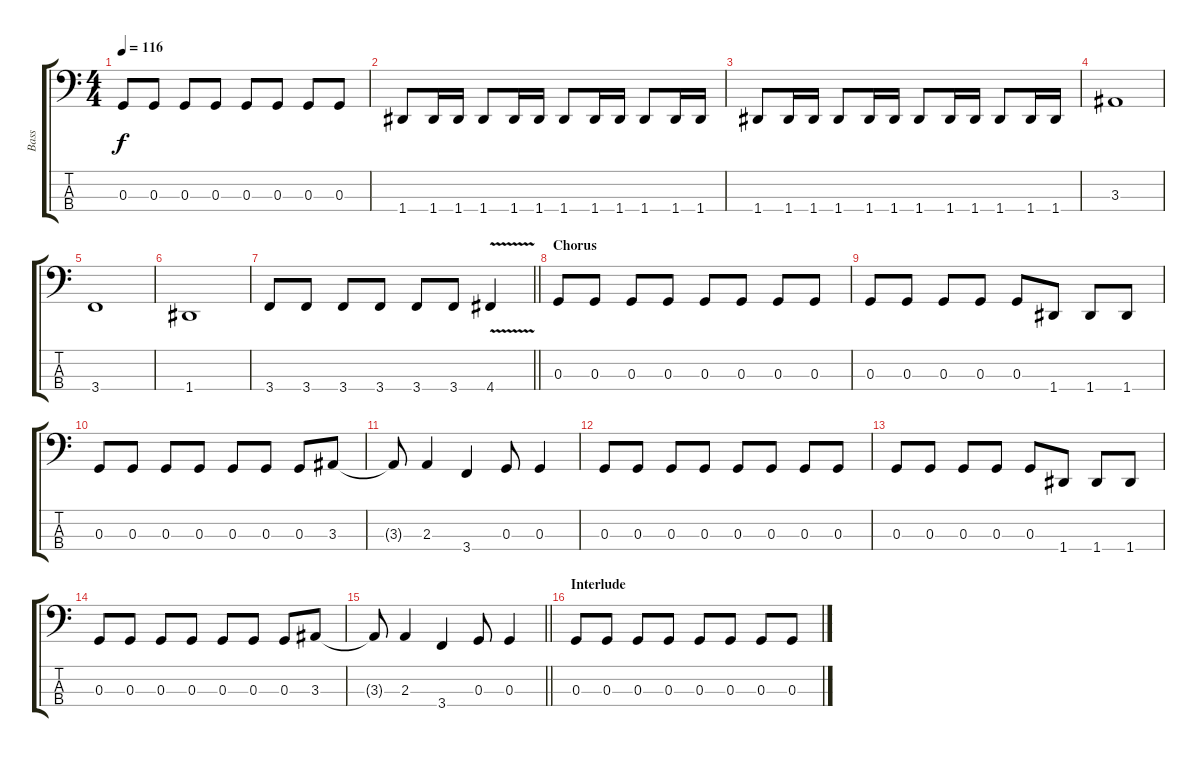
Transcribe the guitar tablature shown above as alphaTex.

\track ("Bass" "Bass") {instrument electricbasspick}
\staff {score tabs}
\tuning (F2 C2 G1 D1) {hide}
\ts (4 4)
\tempo 116
\clef f4
\ks c
0.3.8{dy f} 0.3.8 0.3.8 0.3.8 0.3.8 0.3.8 0.3.8 0.3.8 |
1.4.8 1.4.16 1.4.16 1.4.8 1.4.16 1.4.16 1.4.8 1.4.16 1.4.16 1.4.8 1.4.16 1.4.16 |
1.4.8 1.4.16 1.4.16 1.4.8 1.4.16 1.4.16 1.4.8 1.4.16 1.4.16 1.4.8 1.4.16 1.4.16 |
3.3.1 |
3.4.1 |
1.4.1 |
\barLineRight lightlight
3.4.8 3.4.8 3.4.8 3.4.8 3.4.8 3.4.8 4.4{v}.4 |
\section ("" "Chorus")
0.3.8 0.3.8 0.3.8 0.3.8 0.3.8 0.3.8 0.3.8 0.3.8 |
0.3.8 0.3.8 0.3.8 0.3.8 0.3.8 1.4.8 1.4.8 1.4.8 |
0.3.8 0.3.8 0.3.8 0.3.8 0.3.8 0.3.8 0.3.8 3.3.8 |
3.3{t}.8 2.3.4 3.4.4 0.3.8 0.3.4 |
0.3.8 0.3.8 0.3.8 0.3.8 0.3.8 0.3.8 0.3.8 0.3.8 |
0.3.8 0.3.8 0.3.8 0.3.8 0.3.8 1.4.8 1.4.8 1.4.8 |
0.3.8 0.3.8 0.3.8 0.3.8 0.3.8 0.3.8 0.3.8 3.3.8 |
\barLineRight lightlight
3.3{t}.8 2.3.4 3.4.4 0.3.8 0.3.4 |
\section ("" "Interlude")
0.3.8 0.3.8 0.3.8 0.3.8 0.3.8 0.3.8 0.3.8 0.3.8
